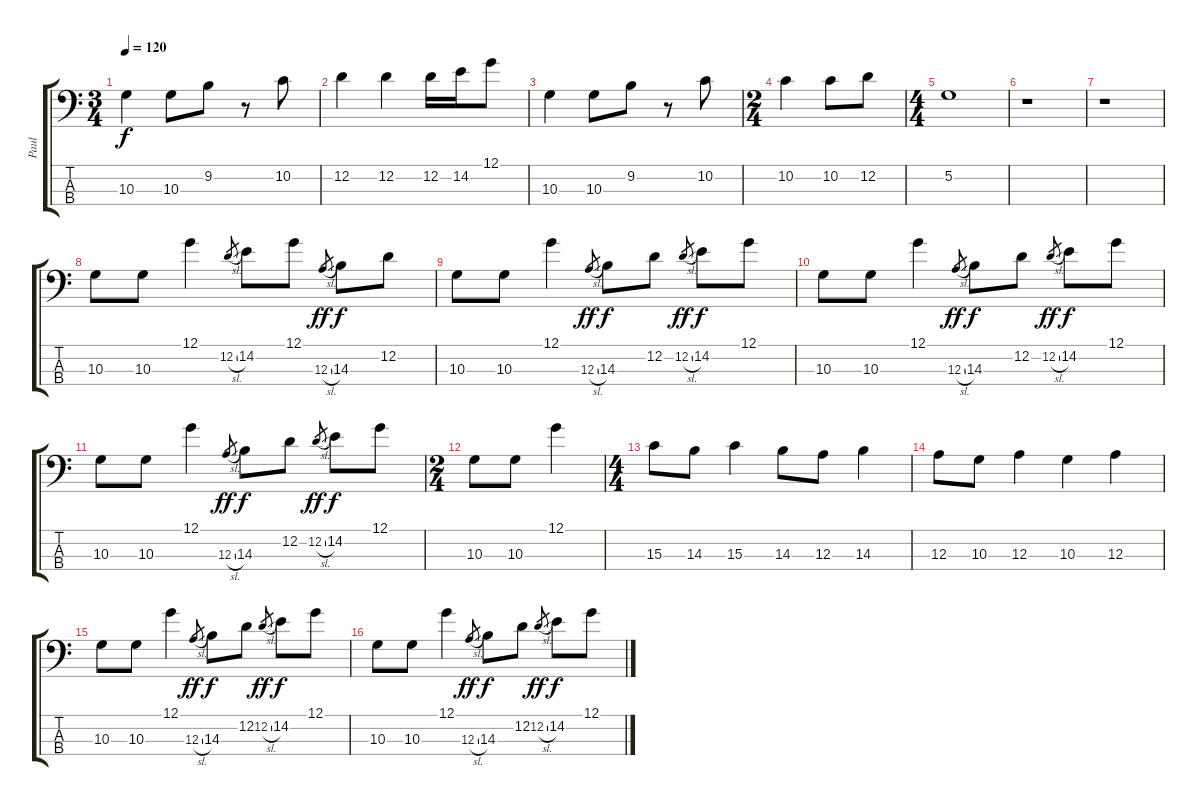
\track ("Paul" "Paul") {instrument fretlessbass}
\staff {score tabs}
\tuning (G2 D2 A1 E1) {hide}
\ts (3 4)
\tempo 120
\clef f4
\ks c
10.3.4{dy f} 10.3.8 9.2.8 r.8 10.2.8 |
12.2.4 12.2.4 12.2.16 14.2.16 12.1.8 |
10.3.4 10.3.8 9.2.8 r.8 10.2.8 |
\ts (2 4)
10.2.4 10.2.8 12.2.8 |
\ts (4 4)
5.2.1 |
r.1 |
r.1 |
10.3.8 10.3.8 12.1.4 12.2{sl}.8{gr} 14.2.8 12.1.8 12.3{sl}.8{gr dy ff} 14.3.8{dy f} 12.2.8 |
10.3.8 10.3.8 12.1.4 12.3{sl}.8{gr dy ff} 14.3.8{dy f} 12.2.8 12.2{sl}.8{gr dy ff} 14.2.8{dy f} 12.1.8 |
10.3.8 10.3.8 12.1.4 12.3{sl}.8{gr dy ff} 14.3.8{dy f} 12.2.8 12.2{sl}.8{gr dy ff} 14.2.8{dy f} 12.1.8 |
10.3.8 10.3.8 12.1.4 12.3{sl}.8{gr dy ff} 14.3.8{dy f} 12.2.8 12.2{sl}.8{gr dy ff} 14.2.8{dy f} 12.1.8 |
\ts (2 4)
10.3.8 10.3.8 12.1.4 |
\ts (4 4)
15.3.8 14.3.8 15.3.4 14.3.8 12.3.8 14.3.4 |
12.3.8 10.3.8 12.3.4 10.3.4 12.3.4 |
10.3.8 10.3.8 12.1.4 12.3{sl}.8{gr dy ff} 14.3.8{dy f} 12.2.8 12.2{sl}.8{gr dy ff} 14.2.8{dy f} 12.1.8 |
10.3.8 10.3.8 12.1.4 12.3{sl}.8{gr dy ff} 14.3.8{dy f} 12.2.8 12.2{sl}.8{gr dy ff} 14.2.8{dy f} 12.1.8
